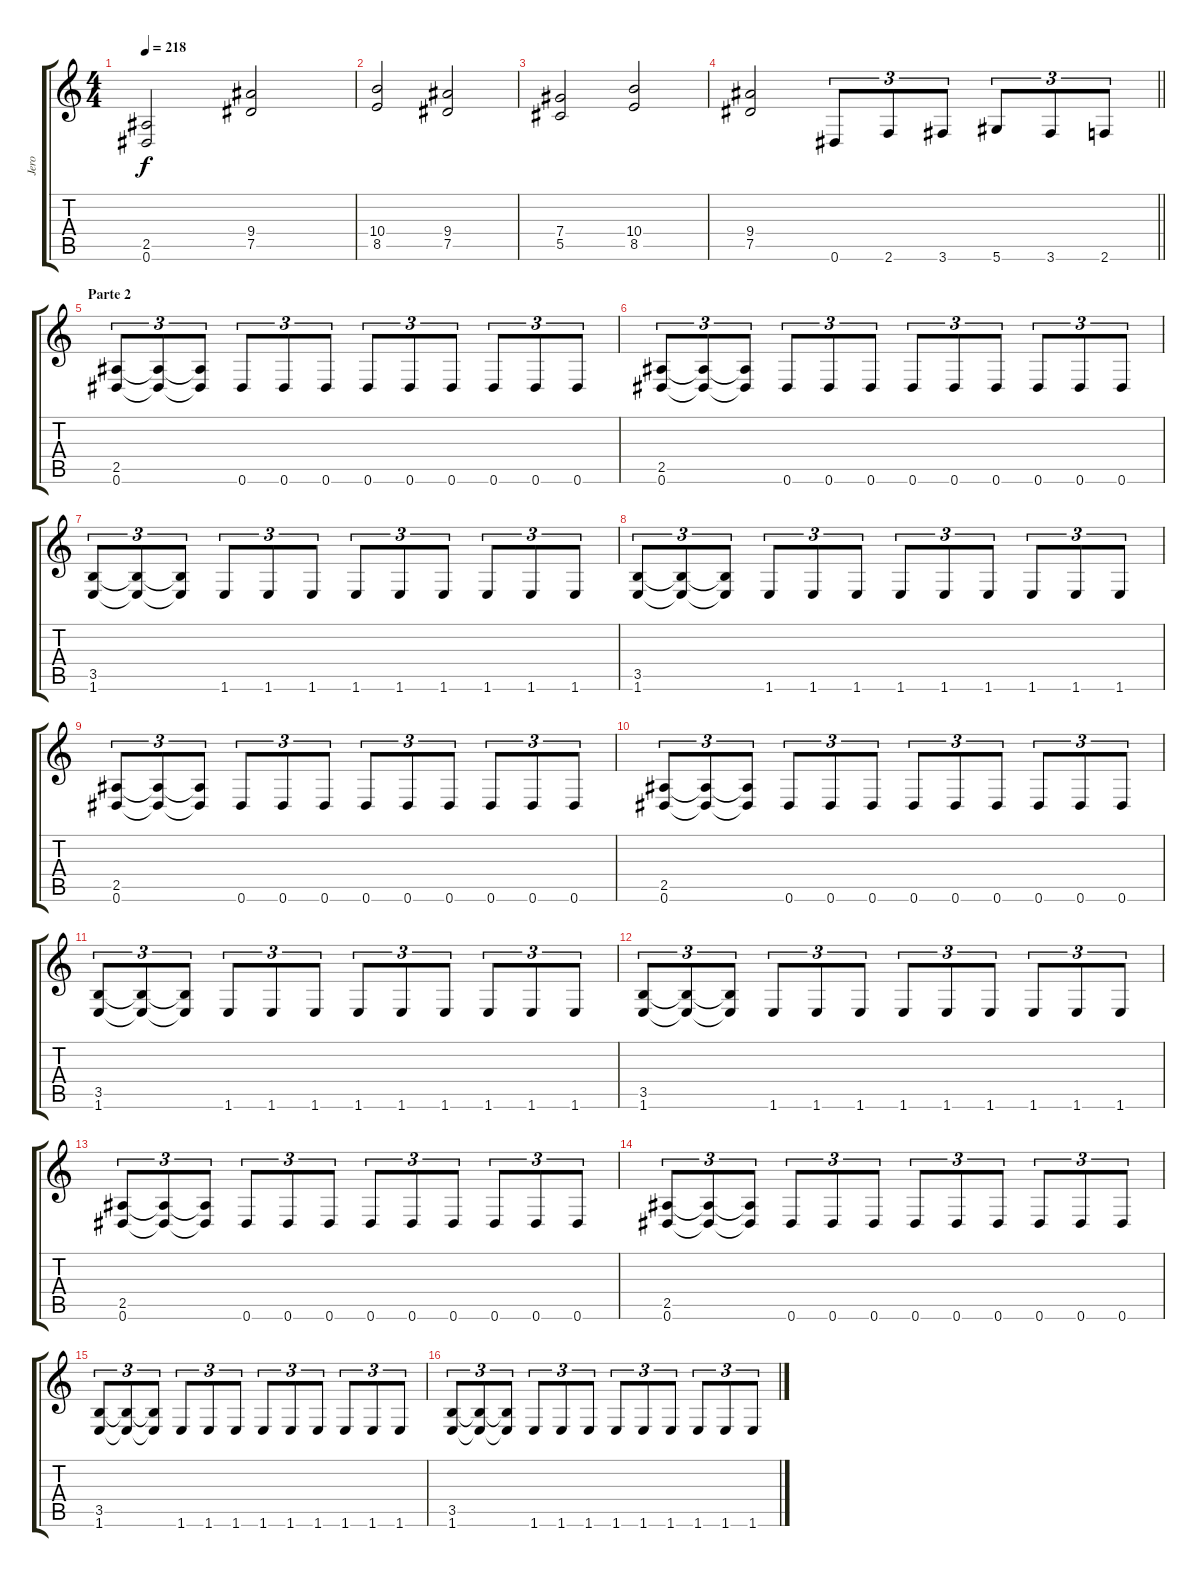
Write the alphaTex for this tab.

\track ("Jero" "Jero") {instrument distortionguitar}
\staff {score tabs}
\tuning (Eb4 Bb3 Gb3 Db3 Ab2 Eb2) {hide}
\ts (4 4)
\tempo 218
\clef g2
\ks c
(2.5 0.6).2{dy f} (9.4 7.5).2 |
(10.4 8.5).2 (9.4 7.5).2 |
(7.4 5.5).2 (10.4 8.5).2 |
\barLineRight lightlight
(9.4 7.5).2 0.6.8{tu (3 2)} 2.6.8{tu (3 2)} 3.6.8{tu (3 2)} 5.6.8{tu (3 2)} 3.6.8{tu (3 2)} 2.6.8{tu (3 2)} |
\section ("" "Parte 2")
(2.5 0.6).8{tu (3 2)} (2.5{t} 0.6{t}).8{tu (3 2)} (2.5{t} 0.6{t}).8{tu (3 2)} 0.6.8{tu (3 2)} 0.6.8{tu (3 2)} 0.6.8{tu (3 2)} 0.6.8{tu (3 2)} 0.6.8{tu (3 2)} 0.6.8{tu (3 2)} 0.6.8{tu (3 2)} 0.6.8{tu (3 2)} 0.6.8{tu (3 2)} |
(2.5 0.6).8{tu (3 2)} (2.5{t} 0.6{t}).8{tu (3 2)} (2.5{t} 0.6{t}).8{tu (3 2)} 0.6.8{tu (3 2)} 0.6.8{tu (3 2)} 0.6.8{tu (3 2)} 0.6.8{tu (3 2)} 0.6.8{tu (3 2)} 0.6.8{tu (3 2)} 0.6.8{tu (3 2)} 0.6.8{tu (3 2)} 0.6.8{tu (3 2)} |
(3.5 1.6).8{tu (3 2)} (3.5{t} 1.6{t}).8{tu (3 2)} (3.5{t} 1.6{t}).8{tu (3 2)} 1.6.8{tu (3 2)} 1.6.8{tu (3 2)} 1.6.8{tu (3 2)} 1.6.8{tu (3 2)} 1.6.8{tu (3 2)} 1.6.8{tu (3 2)} 1.6.8{tu (3 2)} 1.6.8{tu (3 2)} 1.6.8{tu (3 2)} |
(3.5 1.6).8{tu (3 2)} (3.5{t} 1.6{t}).8{tu (3 2)} (3.5{t} 1.6{t}).8{tu (3 2)} 1.6.8{tu (3 2)} 1.6.8{tu (3 2)} 1.6.8{tu (3 2)} 1.6.8{tu (3 2)} 1.6.8{tu (3 2)} 1.6.8{tu (3 2)} 1.6.8{tu (3 2)} 1.6.8{tu (3 2)} 1.6.8{tu (3 2)} |
(2.5 0.6).8{tu (3 2)} (2.5{t} 0.6{t}).8{tu (3 2)} (2.5{t} 0.6{t}).8{tu (3 2)} 0.6.8{tu (3 2)} 0.6.8{tu (3 2)} 0.6.8{tu (3 2)} 0.6.8{tu (3 2)} 0.6.8{tu (3 2)} 0.6.8{tu (3 2)} 0.6.8{tu (3 2)} 0.6.8{tu (3 2)} 0.6.8{tu (3 2)} |
(2.5 0.6).8{tu (3 2)} (2.5{t} 0.6{t}).8{tu (3 2)} (2.5{t} 0.6{t}).8{tu (3 2)} 0.6.8{tu (3 2)} 0.6.8{tu (3 2)} 0.6.8{tu (3 2)} 0.6.8{tu (3 2)} 0.6.8{tu (3 2)} 0.6.8{tu (3 2)} 0.6.8{tu (3 2)} 0.6.8{tu (3 2)} 0.6.8{tu (3 2)} |
(3.5 1.6).8{tu (3 2)} (3.5{t} 1.6{t}).8{tu (3 2)} (3.5{t} 1.6{t}).8{tu (3 2)} 1.6.8{tu (3 2)} 1.6.8{tu (3 2)} 1.6.8{tu (3 2)} 1.6.8{tu (3 2)} 1.6.8{tu (3 2)} 1.6.8{tu (3 2)} 1.6.8{tu (3 2)} 1.6.8{tu (3 2)} 1.6.8{tu (3 2)} |
(3.5 1.6).8{tu (3 2)} (3.5{t} 1.6{t}).8{tu (3 2)} (3.5{t} 1.6{t}).8{tu (3 2)} 1.6.8{tu (3 2)} 1.6.8{tu (3 2)} 1.6.8{tu (3 2)} 1.6.8{tu (3 2)} 1.6.8{tu (3 2)} 1.6.8{tu (3 2)} 1.6.8{tu (3 2)} 1.6.8{tu (3 2)} 1.6.8{tu (3 2)} |
(2.5 0.6).8{tu (3 2)} (2.5{t} 0.6{t}).8{tu (3 2)} (2.5{t} 0.6{t}).8{tu (3 2)} 0.6.8{tu (3 2)} 0.6.8{tu (3 2)} 0.6.8{tu (3 2)} 0.6.8{tu (3 2)} 0.6.8{tu (3 2)} 0.6.8{tu (3 2)} 0.6.8{tu (3 2)} 0.6.8{tu (3 2)} 0.6.8{tu (3 2)} |
(2.5 0.6).8{tu (3 2)} (2.5{t} 0.6{t}).8{tu (3 2)} (2.5{t} 0.6{t}).8{tu (3 2)} 0.6.8{tu (3 2)} 0.6.8{tu (3 2)} 0.6.8{tu (3 2)} 0.6.8{tu (3 2)} 0.6.8{tu (3 2)} 0.6.8{tu (3 2)} 0.6.8{tu (3 2)} 0.6.8{tu (3 2)} 0.6.8{tu (3 2)} |
(3.5 1.6).8{tu (3 2)} (3.5{t} 1.6{t}).8{tu (3 2)} (3.5{t} 1.6{t}).8{tu (3 2)} 1.6.8{tu (3 2)} 1.6.8{tu (3 2)} 1.6.8{tu (3 2)} 1.6.8{tu (3 2)} 1.6.8{tu (3 2)} 1.6.8{tu (3 2)} 1.6.8{tu (3 2)} 1.6.8{tu (3 2)} 1.6.8{tu (3 2)} |
(3.5 1.6).8{tu (3 2)} (3.5{t} 1.6{t}).8{tu (3 2)} (3.5{t} 1.6{t}).8{tu (3 2)} 1.6.8{tu (3 2)} 1.6.8{tu (3 2)} 1.6.8{tu (3 2)} 1.6.8{tu (3 2)} 1.6.8{tu (3 2)} 1.6.8{tu (3 2)} 1.6.8{tu (3 2)} 1.6.8{tu (3 2)} 1.6.8{tu (3 2)}
